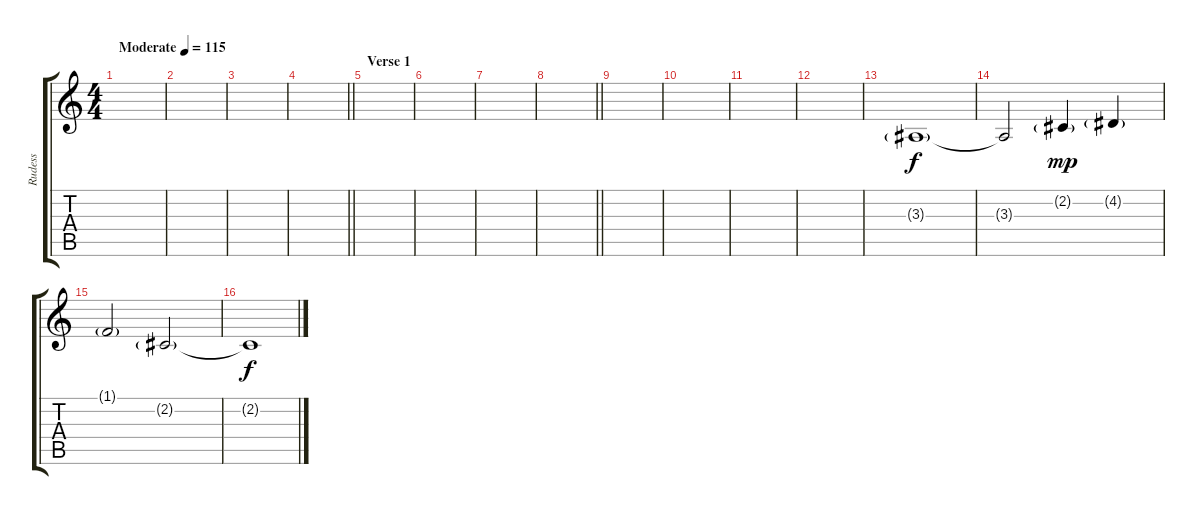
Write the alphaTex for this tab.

\track ("Rudess" "Rudess") {instrument stringensemble1}
\staff {score tabs}
\tuning (E4 B3 G3 D3 A2 E2) {hide}
\ts (4 4)
\tempo (115 "Moderate")
\clef g2
\ks c
|
|
|
\barLineRight lightlight
|
\section ("" "Verse 1")
|
|
|
\barLineRight lightlight
|
|
|
|
|
3.3{g}.1 |
3.3{t}.2{dy f} 2.2{g}.4{dy mp} 4.2{g}.4 |
1.1{g}.2 2.2{g}.2 |
2.2{t}.1{dy f}
